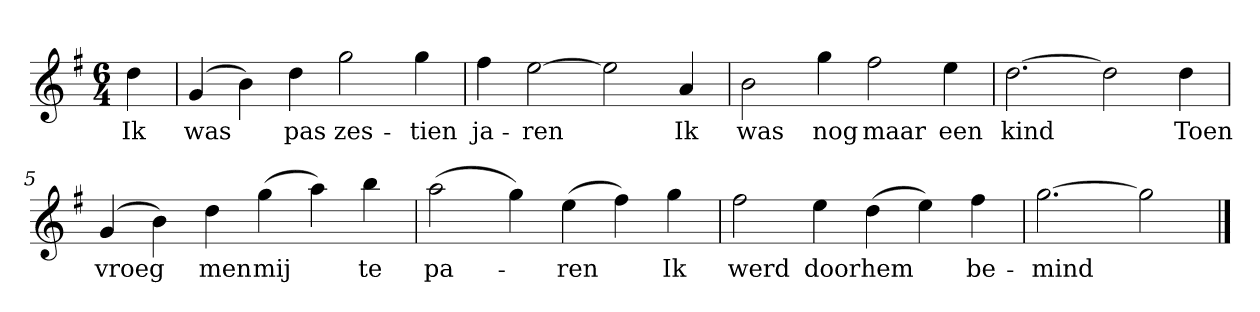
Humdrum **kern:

**kern	**text
*part1	*part1
*staff1	*staff1
*clefG2	*
*k[f#]	*
*G:	*
*M6/4	*
*MM120	*
=	=
4dd	Ik
=1	=1
(4g	was
4b)	.
4dd	pas
2gg	zes-
4gg	-tien
=2	=2
4ff#	ja-
[2ee	-ren
2ee]	.
4a	Ik
=3	=3
2b	was
4gg	nog
2ff#	maar
4ee	een
=4	=4
[2.dd	kind
2dd]	.
4dd	Toen
=5	=5
(4g	vroeg
4b)	.
4dd	men
(4gg	mij
4aa)	.
4bb	te
=6	=6
(2aa	pa-
4gg)	.
(4ee	-ren
4ff#)	.
4gg	Ik
=7	=7
2ff#	werd
4ee	door
(4dd	hem
4ee)	.
4ff#	be-
=8	=8
[2.gg	-mind
2gg]	.
==	==
*-	*-
